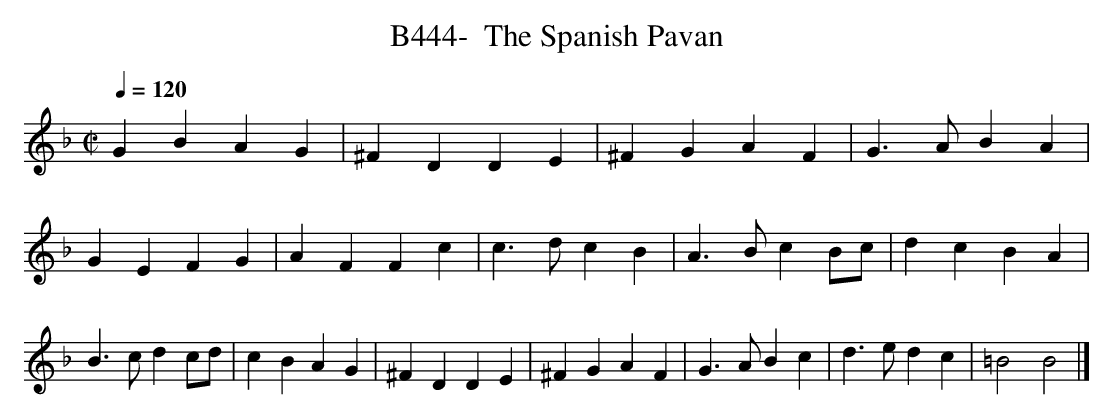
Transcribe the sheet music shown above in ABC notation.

X:1
T:B444-  The Spanish Pavan
Q:1/4=120
L:1/4
M:C|
K:Bb lydian
GBAG|^FDDE|^FGAF|G3/2A/BA|\
GEFG|AFFc|c3/2d/cB|A3/2B/cB/c/|\
dcBA|B3/2c/dc/d/|cBAG|^FDDE|\
^FGAF|G3/2A/Bc|d3/2e/dc|=B2B2|]
